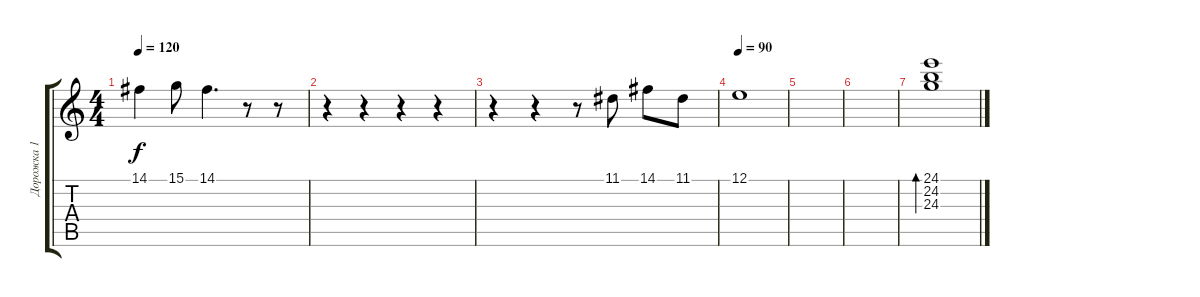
\track ("Дорожка 1" "Дорожка 1") {instrument acousticgrandpiano}
\staff {score tabs}
\tuning (E4 B3 G3 D3 A2 E2) {hide}
\ts (4 4)
\tempo 120
\clef g2
\ks c
14.1{t}.4{dy f} 15.1.8 14.1.4{d} r.8 r.8 |
r.4 r.4 r.4 r.4 |
r.4 r.4 r.8 11.1.8 14.1.8 11.1.8 |
\tempo 90
12.1.1 |
|
|
(24.1 24.2 24.3).1{bd 240}
